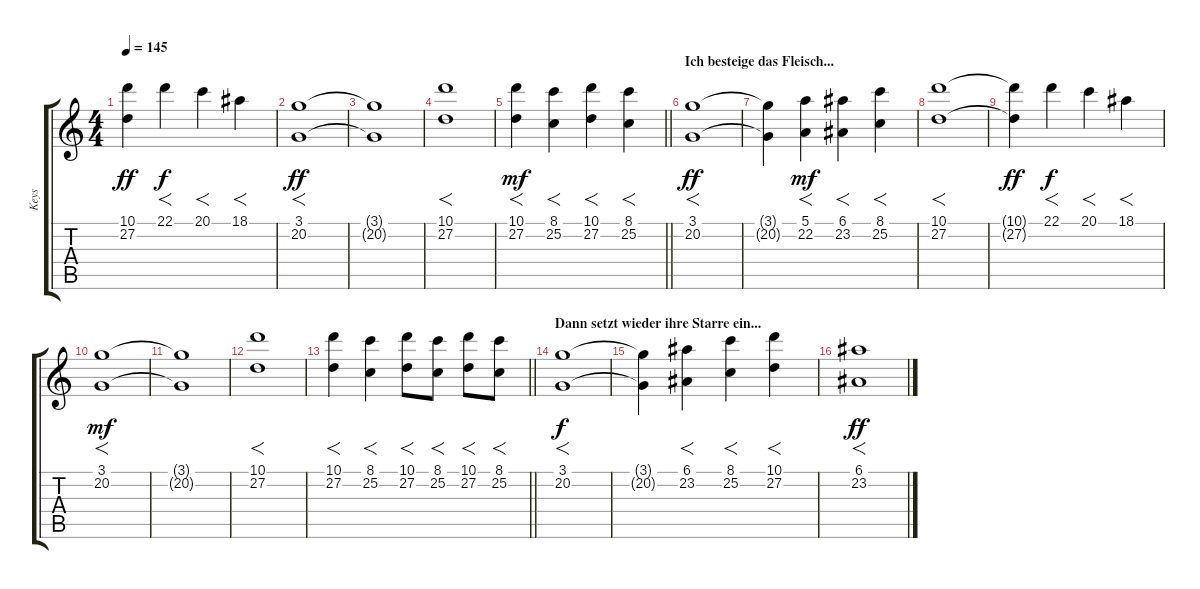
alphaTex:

\track ("Keys" "Keys") {instrument pad2warm}
\staff {score tabs}
\tuning (E4 B3 G3 D3 A2 E2) {hide}
\ts (4 4)
\tempo 145
\clef g2
\ks c
(10.1{t} 27.2{t}).4{dy ff} 22.1.4{f dy f} 20.1.4{f} 18.1.4{f} |
(3.1 20.2).1{f dy ff} |
(3.1{t} 20.2{t}).1 |
(10.1 27.2).1{f} |
\barLineRight lightlight
(10.1 27.2).4{f dy mf} (8.1 25.2).4{f} (10.1 27.2).4{f} (8.1 25.2).4{f} |
\section ("" "Ich besteige das Fleisch...")
(3.1 20.2).1{f dy ff} |
(3.1{t} 20.2{t}).4 (5.1 22.2).4{f dy mf} (6.1 23.2).4{f} (8.1 25.2).4{f} |
(10.1 27.2).1{f} |
(10.1{t} 27.2{t}).4{dy ff} 22.1.4{f dy f} 20.1.4{f} 18.1.4{f} |
(3.1 20.2).1{f dy mf} |
(3.1{t} 20.2{t}).1 |
(10.1 27.2).1{f} |
\barLineRight lightlight
(10.1 27.2).4{f} (8.1 25.2).4{f} (10.1 27.2).8{f} (8.1 25.2).8{f} (10.1 27.2).8{f} (8.1 25.2).8{f} |
\section ("" "Dann setzt wieder ihre Starre ein...")
(3.1 20.2).1{f dy f} |
(3.1{t} 20.2{t}).4 (6.1 23.2).4{f} (8.1 25.2).4{f} (10.1 27.2).4{f} |
(6.1 23.2).1{f dy ff}
